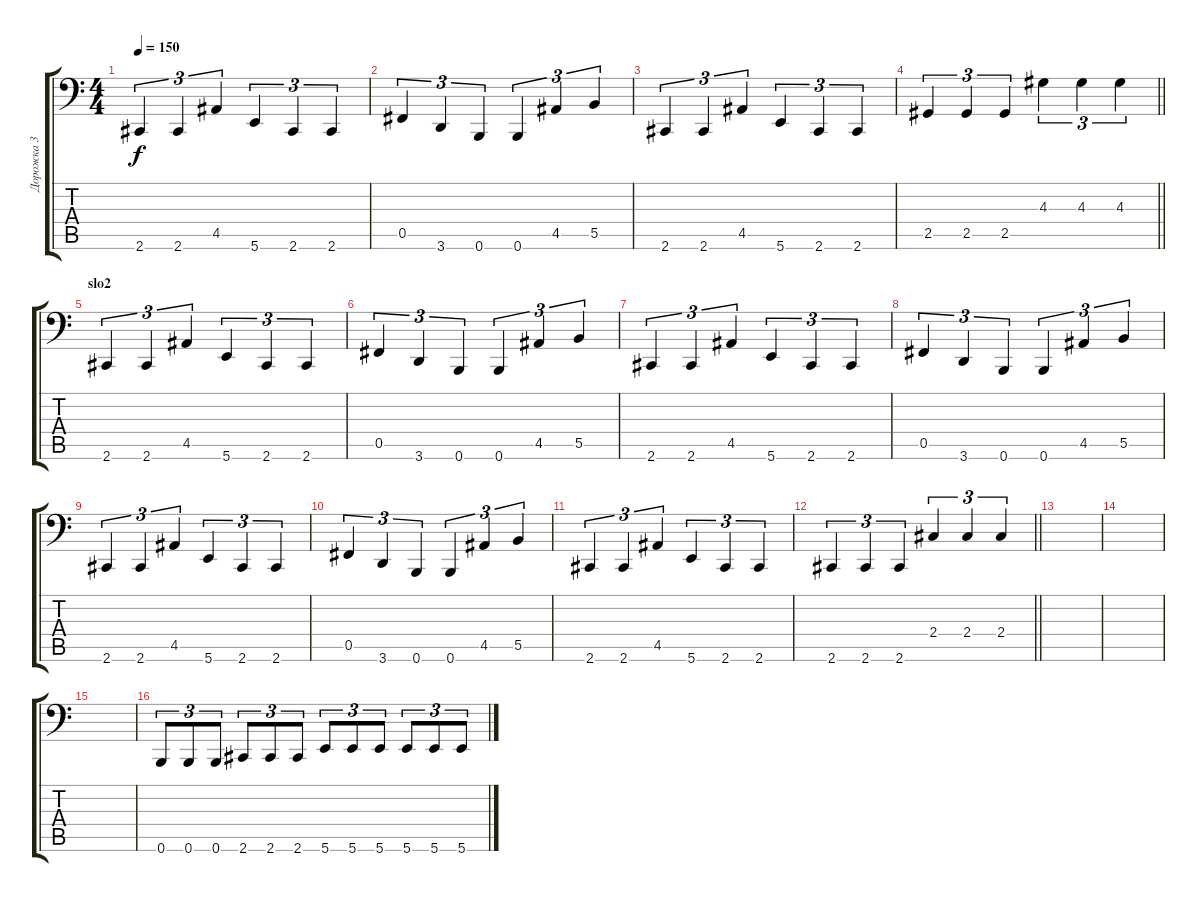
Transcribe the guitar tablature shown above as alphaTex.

\track ("Дорожка 3" "Дорожка 3") {instrument electricbassfinger}
\staff {score tabs}
\tuning (Db3 Ab2 E2 B1 Gb1 B0) {hide}
\ts (4 4)
\tempo 150
\clef f4
\ks c
2.6.4{tu (3 2) dy f} 2.6.4{tu (3 2)} 4.5.4{tu (3 2)} 5.6.4{tu (3 2)} 2.6.4{tu (3 2)} 2.6.4{tu (3 2)} |
0.5.4{tu (3 2)} 3.6.4{tu (3 2)} 0.6.4{tu (3 2)} 0.6.4{tu (3 2)} 4.5.4{tu (3 2)} 5.5.4{tu (3 2)} |
2.6.4{tu (3 2)} 2.6.4{tu (3 2)} 4.5.4{tu (3 2)} 5.6.4{tu (3 2)} 2.6.4{tu (3 2)} 2.6.4{tu (3 2)} |
\barLineRight lightlight
2.5.4{tu (3 2)} 2.5.4{tu (3 2)} 2.5.4{tu (3 2)} 4.3.4{tu (3 2)} 4.3.4{tu (3 2)} 4.3.4{tu (3 2)} |
\section ("" "slo2")
2.6.4{tu (3 2)} 2.6.4{tu (3 2)} 4.5.4{tu (3 2)} 5.6.4{tu (3 2)} 2.6.4{tu (3 2)} 2.6.4{tu (3 2)} |
0.5.4{tu (3 2)} 3.6.4{tu (3 2)} 0.6.4{tu (3 2)} 0.6.4{tu (3 2)} 4.5.4{tu (3 2)} 5.5.4{tu (3 2)} |
2.6.4{tu (3 2)} 2.6.4{tu (3 2)} 4.5.4{tu (3 2)} 5.6.4{tu (3 2)} 2.6.4{tu (3 2)} 2.6.4{tu (3 2)} |
0.5.4{tu (3 2)} 3.6.4{tu (3 2)} 0.6.4{tu (3 2)} 0.6.4{tu (3 2)} 4.5.4{tu (3 2)} 5.5.4{tu (3 2)} |
2.6.4{tu (3 2)} 2.6.4{tu (3 2)} 4.5.4{tu (3 2)} 5.6.4{tu (3 2)} 2.6.4{tu (3 2)} 2.6.4{tu (3 2)} |
0.5.4{tu (3 2)} 3.6.4{tu (3 2)} 0.6.4{tu (3 2)} 0.6.4{tu (3 2)} 4.5.4{tu (3 2)} 5.5.4{tu (3 2)} |
2.6.4{tu (3 2)} 2.6.4{tu (3 2)} 4.5.4{tu (3 2)} 5.6.4{tu (3 2)} 2.6.4{tu (3 2)} 2.6.4{tu (3 2)} |
\barLineRight lightlight
2.6.4{tu (3 2)} 2.6.4{tu (3 2)} 2.6.4{tu (3 2)} 2.4.4{tu (3 2)} 2.4.4{tu (3 2)} 2.4.4{tu (3 2)} |
|
|
|
0.6.8{tu (3 2)} 0.6.8{tu (3 2)} 0.6.8{tu (3 2)} 2.6.8{tu (3 2)} 2.6.8{tu (3 2)} 2.6.8{tu (3 2)} 5.6.8{tu (3 2)} 5.6.8{tu (3 2)} 5.6.8{tu (3 2)} 5.6.8{tu (3 2)} 5.6.8{tu (3 2)} 5.6.8{tu (3 2)}
